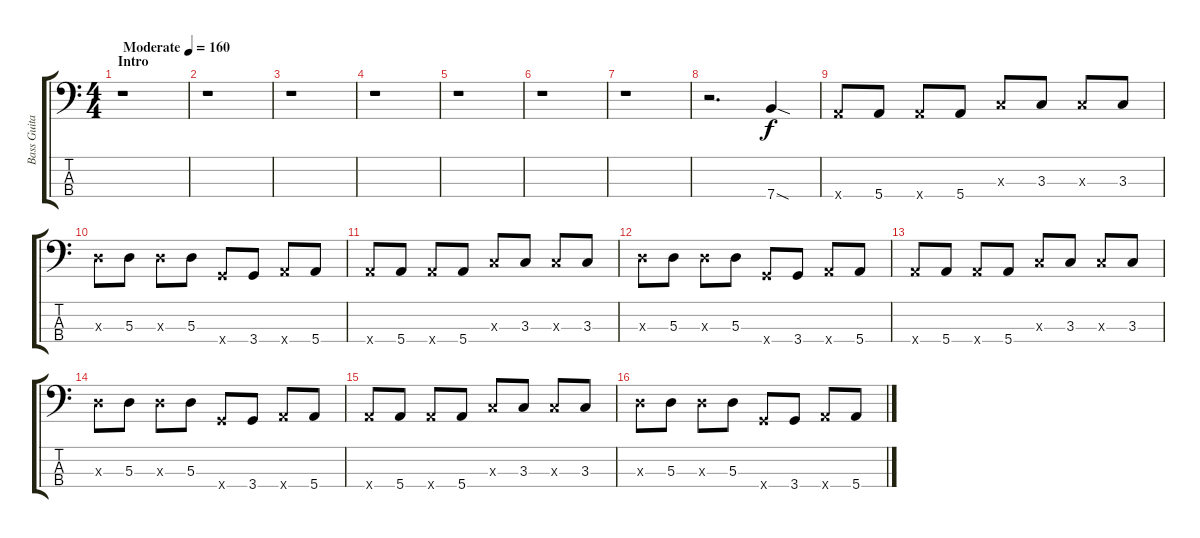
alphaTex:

\track ("Bass Guitar" "Bass Guita") {instrument electricbasspick}
\staff {score tabs}
\tuning (G2 D2 A1 E1) {hide}
\ts (4 4)
\section ("" "Intro")
\tempo (160 "Moderate")
\clef f4
\ks c
r.1{dy f instrument electricbasspick} |
r.1 |
r.1 |
r.1 |
r.1 |
r.1 |
r.1 |
r.2{d} 7.4{sod}.4 |
5.4{x}.8 5.4.8 5.4{x}.8 5.4.8 3.3{x}.8 3.3.8 3.3{x}.8 3.3.8 |
5.3{x}.8 5.3.8 5.3{x}.8 5.3.8 3.4{x}.8 3.4.8 5.4{x}.8 5.4.8 |
5.4{x}.8 5.4.8 5.4{x}.8 5.4.8 3.3{x}.8 3.3.8 3.3{x}.8 3.3.8 |
5.3{x}.8 5.3.8 5.3{x}.8 5.3.8 3.4{x}.8 3.4.8 5.4{x}.8 5.4.8 |
5.4{x}.8 5.4.8 5.4{x}.8 5.4.8 3.3{x}.8 3.3.8 3.3{x}.8 3.3.8 |
5.3{x}.8 5.3.8 5.3{x}.8 5.3.8 3.4{x}.8 3.4.8 5.4{x}.8 5.4.8 |
5.4{x}.8 5.4.8 5.4{x}.8 5.4.8 3.3{x}.8 3.3.8 3.3{x}.8 3.3.8 |
5.3{x}.8 5.3.8 5.3{x}.8 5.3.8 3.4{x}.8 3.4.8 5.4{x}.8 5.4.8
